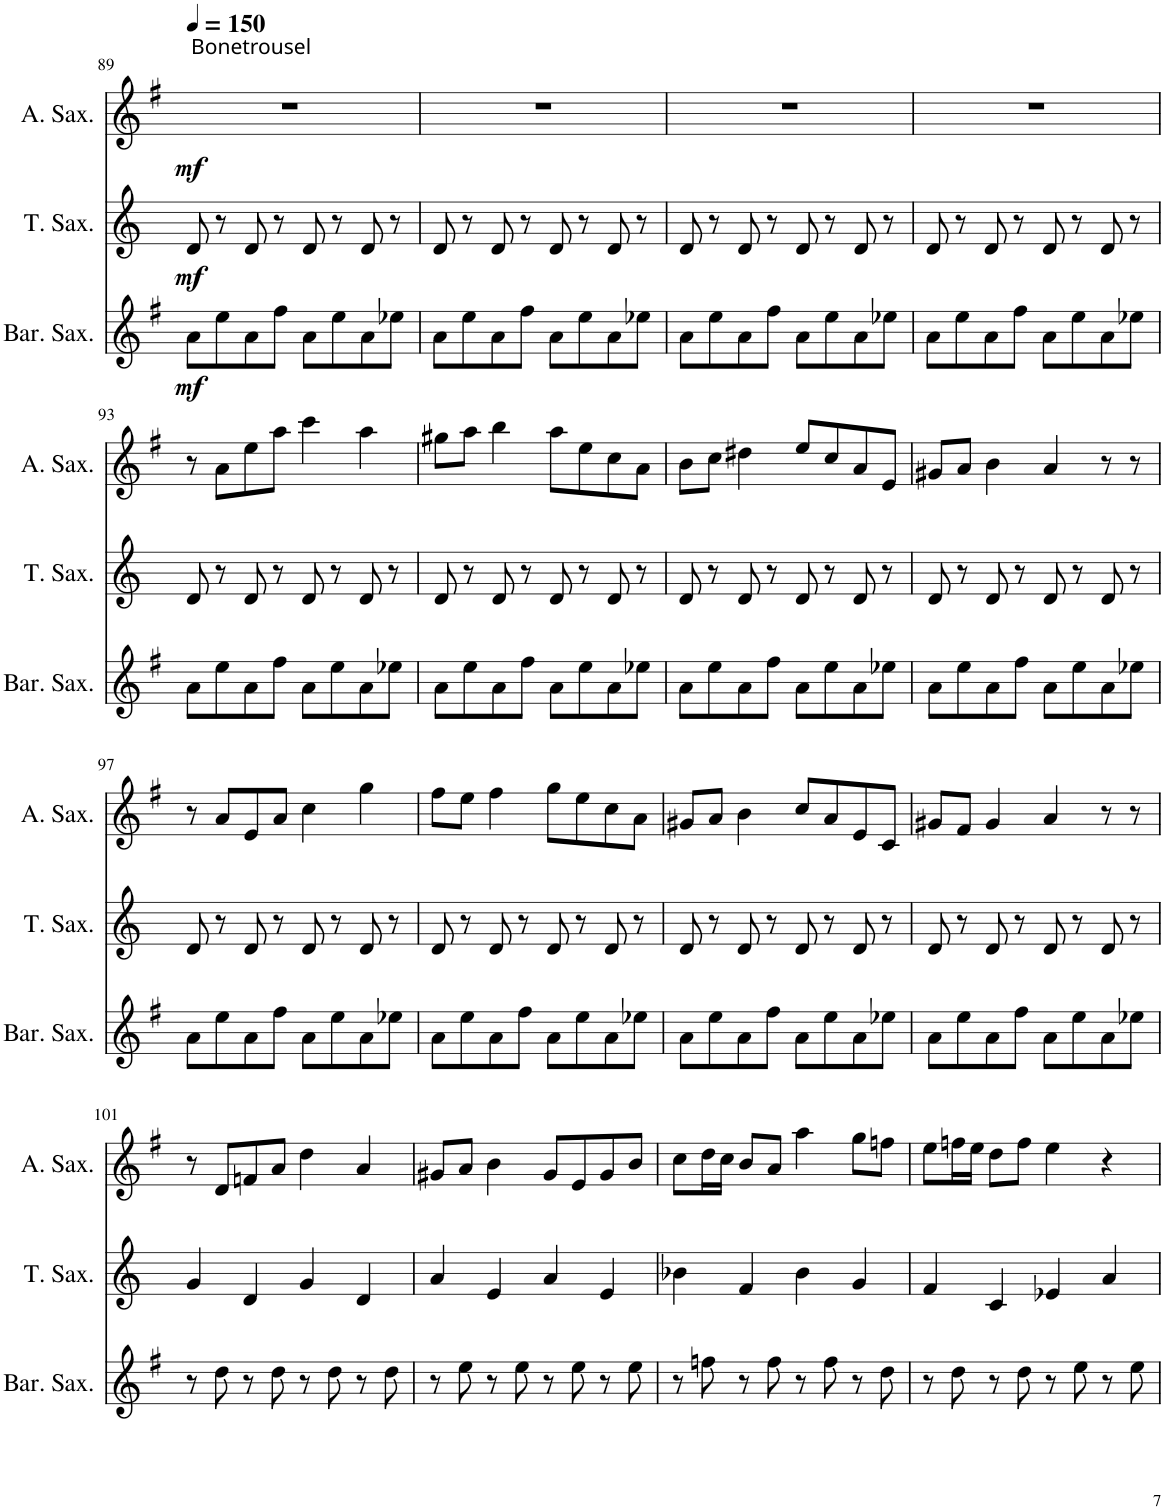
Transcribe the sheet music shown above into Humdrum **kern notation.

**kern	**dynam	**kern	**dynam	**kern	**dynam
*part3	*part3	*part2	*part2	*part1	*part1
*staff3	*staff3	*staff2	*staff2	*staff1	*staff1
*I"Baritone Saxophone	*	*I"Tenor Saxophone	*	*I"Alto Saxophone	*
*I'Bar. Sax.	*	*I'T. Sax.	*	*I'A. Sax.	*
!!LO:PB:g=z
*clefG2	*	*clefG2	*	*clefG2	*
*Trd12c21	*	*Trd8c14	*	*Trd5c9	*
*k[f#]	*	*k[]	*	*k[f#]	*
*M4/4	*	*M4/4	*	*M4/4	*
*met(c)	*	*met(c)	*	*met(c)	*
*MM150	*	*MM150	*	*MM150	*
=89	=89	=89	=89	=89	=89
!	!	!	!	!LO:TX:a:t=Bonetrousel	!
!	!LO:DY:b	!	!LO:DY:b	!	!LO:DY:b
8a\L	mf	8d/	mf	1r	mf
8ee\	.	8r	.	.	.
8a\	.	8d/	.	.	.
8ff#\J	.	8r	.	.	.
8a\L	.	8d/	.	.	.
8ee\	.	8r	.	.	.
8a\	.	8d/	.	.	.
8ee-X\J	.	8r	.	.	.
=90	=90	=90	=90	=90	=90
8a\L	.	8d/	.	1r	.
8ee\	.	8r	.	.	.
8a\	.	8d/	.	.	.
8ff#\J	.	8r	.	.	.
8a\L	.	8d/	.	.	.
8ee\	.	8r	.	.	.
8a\	.	8d/	.	.	.
8ee-X\J	.	8r	.	.	.
=91	=91	=91	=91	=91	=91
8a\L	.	8d/	.	1r	.
8ee\	.	8r	.	.	.
8a\	.	8d/	.	.	.
8ff#\J	.	8r	.	.	.
8a\L	.	8d/	.	.	.
8ee\	.	8r	.	.	.
8a\	.	8d/	.	.	.
8ee-X\J	.	8r	.	.	.
=92	=92	=92	=92	=92	=92
8a\L	.	8d/	.	1r	.
8ee\	.	8r	.	.	.
8a\	.	8d/	.	.	.
8ff#\J	.	8r	.	.	.
8a\L	.	8d/	.	.	.
8ee\	.	8r	.	.	.
8a\	.	8d/	.	.	.
8ee-X\J	.	8r	.	.	.
!!LO:LB:g=z
=93	=93	=93	=93	=93	=93
8a\L	.	8d/	.	8r	.
8ee\	.	8r	.	8a\L	.
8a\	.	8d/	.	8ee\	.
8ff#\J	.	8r	.	8aa\J	.
8a\L	.	8d/	.	4ccc\	.
8ee\	.	8r	.	.	.
8a\	.	8d/	.	4aa\	.
8ee-X\J	.	8r	.	.	.
=94	=94	=94	=94	=94	=94
8a\L	.	8d/	.	8gg#X\L	.
8ee\	.	8r	.	8aa\J	.
8a\	.	8d/	.	4bb\	.
8ff#\J	.	8r	.	.	.
8a\L	.	8d/	.	8aa\L	.
8ee\	.	8r	.	8ee\	.
8a\	.	8d/	.	8cc\	.
8ee-X\J	.	8r	.	8a\J	.
=95	=95	=95	=95	=95	=95
8a\L	.	8d/	.	8b\L	.
8ee\	.	8r	.	8cc\J	.
8a\	.	8d/	.	4dd#X\	.
8ff#\J	.	8r	.	.	.
8a\L	.	8d/	.	8ee/L	.
8ee\	.	8r	.	8cc/	.
8a\	.	8d/	.	8a/	.
8ee-X\J	.	8r	.	8e/J	.
=96	=96	=96	=96	=96	=96
8a\L	.	8d/	.	8g#X/L	.
8ee\	.	8r	.	8a/J	.
8a\	.	8d/	.	4b\	.
8ff#\J	.	8r	.	.	.
8a\L	.	8d/	.	4a/	.
8ee\	.	8r	.	.	.
8a\	.	8d/	.	8r	.
8ee-X\J	.	8r	.	8r	.
!!LO:LB:g=z
=97	=97	=97	=97	=97	=97
8a\L	.	8d/	.	8r	.
8ee\	.	8r	.	8a/L	.
8a\	.	8d/	.	8e/	.
8ff#\J	.	8r	.	8a/J	.
8a\L	.	8d/	.	4cc\	.
8ee\	.	8r	.	.	.
8a\	.	8d/	.	4gg\	.
8ee-X\J	.	8r	.	.	.
=98	=98	=98	=98	=98	=98
8a\L	.	8d/	.	8ff#\L	.
8ee\	.	8r	.	8ee\J	.
8a\	.	8d/	.	4ff#\	.
8ff#\J	.	8r	.	.	.
8a\L	.	8d/	.	8gg\L	.
8ee\	.	8r	.	8ee\	.
8a\	.	8d/	.	8cc\	.
8ee-X\J	.	8r	.	8a\J	.
=99	=99	=99	=99	=99	=99
8a\L	.	8d/	.	8g#X/L	.
8ee\	.	8r	.	8a/J	.
8a\	.	8d/	.	4b\	.
8ff#\J	.	8r	.	.	.
8a\L	.	8d/	.	8cc/L	.
8ee\	.	8r	.	8a/	.
8a\	.	8d/	.	8e/	.
8ee-X\J	.	8r	.	8c/J	.
=100	=100	=100	=100	=100	=100
8a\L	.	8d/	.	8g#X/L	.
8ee\	.	8r	.	8f#/J	.
8a\	.	8d/	.	4g#/	.
8ff#\J	.	8r	.	.	.
8a\L	.	8d/	.	4a/	.
8ee\	.	8r	.	.	.
8a\	.	8d/	.	8r	.
8ee-X\J	.	8r	.	8r	.
!!LO:LB:g=z
=101	=101	=101	=101	=101	=101
8r	.	4g/	.	8r	.
8dd\	.	.	.	8d/L	.
8r	.	4d/	.	8fn/	.
8dd\	.	.	.	8a/J	.
8r	.	4g/	.	4dd\	.
8dd\	.	.	.	.	.
8r	.	4d/	.	4a/	.
8dd\	.	.	.	.	.
=102	=102	=102	=102	=102	=102
8r	.	4a/	.	8g#X/L	.
8ee\	.	.	.	8a/J	.
8r	.	4e/	.	4b\	.
8ee\	.	.	.	.	.
8r	.	4a/	.	8g#/L	.
8ee\	.	.	.	8e/	.
8r	.	4e/	.	8g#/	.
8ee\	.	.	.	8b/J	.
=103	=103	=103	=103	=103	=103
8r	.	4b-X\	.	8cc\L	.
8ffn\	.	.	.	16dd\L	.
.	.	.	.	16cc\JJ	.
8r	.	4f/	.	8b/L	.
8ff\	.	.	.	8a/J	.
8r	.	4b-\	.	4aa\	.
8ff\	.	.	.	.	.
8r	.	4g/	.	8gg\L	.
8dd\	.	.	.	8ffn\J	.
=104	=104	=104	=104	=104	=104
8r	.	4f/	.	8ee\L	.
8dd\	.	.	.	16ffn\L	.
.	.	.	.	16ee\JJ	.
8r	.	4c/	.	8dd\L	.
8dd\	.	.	.	8ff\J	.
8r	.	4e-X/	.	4ee\	.
8ee\	.	.	.	.	.
8r	.	4a/	.	4r	.
8ee\	.	.	.	.	.
=	=	=	=	=	=
*-	*-	*-	*-	*-	*-
